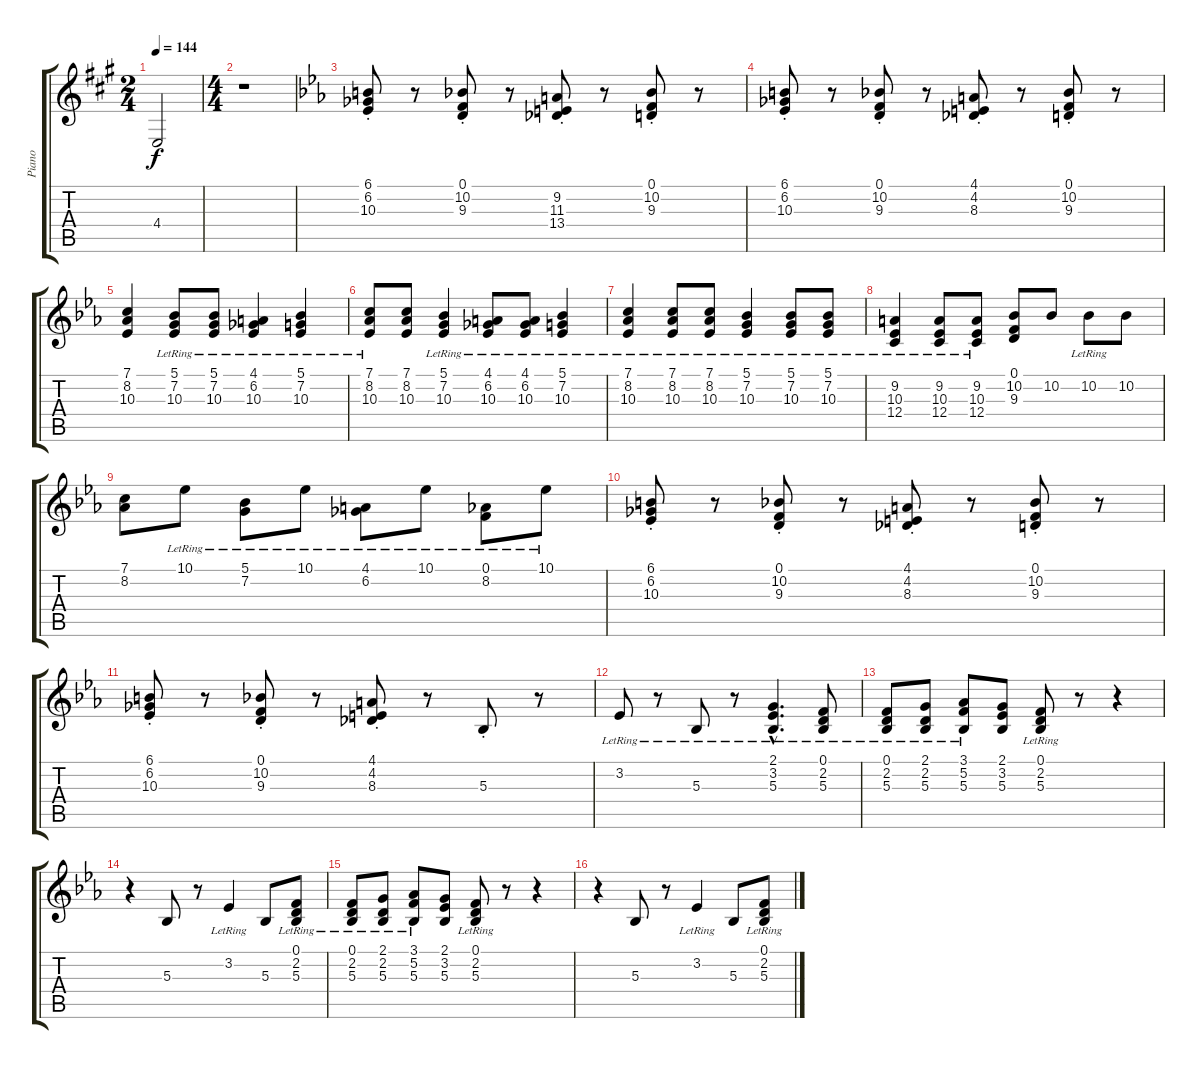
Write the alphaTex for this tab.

\track ("Piano " "Piano ") {instrument honkytonkpiano}
\staff {score tabs}
\tuning (F4 C4 F3 C3 F2 C2) {hide}
\ts (2 4)
\tempo 144
\clef g2
\ks a
4.4.2{dy f} |
\ts (4 4)
r.1 |
\ks eb
(6.1{st} 6.2{st} 10.3{st}).8 r.8 (0.1{st} 10.2{st} 9.3{st}).8 r.8 (9.2{st} 11.3{st} 13.4{st}).8 r.8 (0.1{st} 10.2{st} 9.3{st}).8 r.8 |
(6.1{st} 6.2{st} 10.3{st}).8 r.8 (0.1{st} 10.2{st} 9.3{st}).8 r.8 (4.1{st} 4.2{st} 8.3{st}).8 r.8 (0.1{st} 10.2{st} 9.3{st}).8 r.8 |
(7.1 8.2 10.3).4 (5.1 7.2{lr} 10.3).8 (5.1{lr} 7.2{lr} 10.3).8 (4.1 6.2{lr} 10.3).4 (5.1{lr} 7.2{lr} 10.3).4 |
(7.1 8.2{lr} 10.3{lr}).8 (7.1 8.2 10.3).8 (5.1 7.2{lr} 10.3{lr}).4 (4.1 6.2{lr} 10.3{lr}).8 (4.1 6.2{lr} 10.3{lr}).8 (5.1{lr} 7.2{lr} 10.3{lr}).4 |
(7.1{lr} 8.2{lr} 10.3).4 (7.1{lr} 8.2{lr} 10.3).8 (7.1{lr} 8.2{lr} 10.3).8 (5.1{lr} 7.2{lr} 10.3).4 (5.1{lr} 7.2{lr} 10.3).8 (5.1{lr} 7.2{lr} 10.3).8 |
(9.2 10.3{lr} 12.4).4 (9.2 10.3{lr} 12.4).8 (9.2 10.3{lr} 12.4{lr}).8 (0.1 10.2 9.3).8 10.2.8 10.2{lr}.8 10.2.8 |
(7.1 8.2).8 10.1{lr}.8 (5.1{lr} 7.2).8 10.1{lr}.8 (4.1{lr} 6.2).8 10.1{lr}.8 (0.1 8.2{lr}).8 10.1{lr}.8 |
(6.1{st} 6.2{st} 10.3{st}).8 r.8 (0.1{st} 10.2{st} 9.3{st}).8 r.8 (4.1{st} 4.2{st} 8.3{st}).8 r.8 (0.1{st} 10.2{st} 9.3{st}).8 r.8 |
(6.1{st} 6.2{st} 10.3{st}).8 r.8 (0.1{st} 10.2{st} 9.3{st}).8 r.8 (4.1{st} 4.2{st} 8.3{st}).8 r.8 5.3{st}.8 r.8 |
3.2{lr}.8 r.8 5.3{lr}.8 r.8 (2.1{hac lr} 3.2{hac} 5.3{hac lr}).4{d} (0.1{lr} 2.2 5.3{lr}).8 |
(0.1 2.2 5.3{lr}).8 (2.1 2.2 5.3{lr}).8 (3.1 5.2{lr} 5.3).8 (2.1 3.2 5.3).8 (0.1 2.2 5.3{lr}).8 r.8 r.4 |
r.4 5.3.8 r.8 3.2{lr}.4 5.3.8 (0.1{lr} 2.2 5.3{lr}).8 |
(0.1 2.2 5.3{lr}).8 (2.1 2.2 5.3{lr}).8 (3.1 5.2{lr} 5.3).8 (2.1 3.2 5.3).8 (0.1 2.2 5.3{lr}).8 r.8 r.4 |
r.4 5.3.8 r.8 3.2{lr}.4 5.3.8 (0.1{lr} 2.2 5.3{lr}).8
